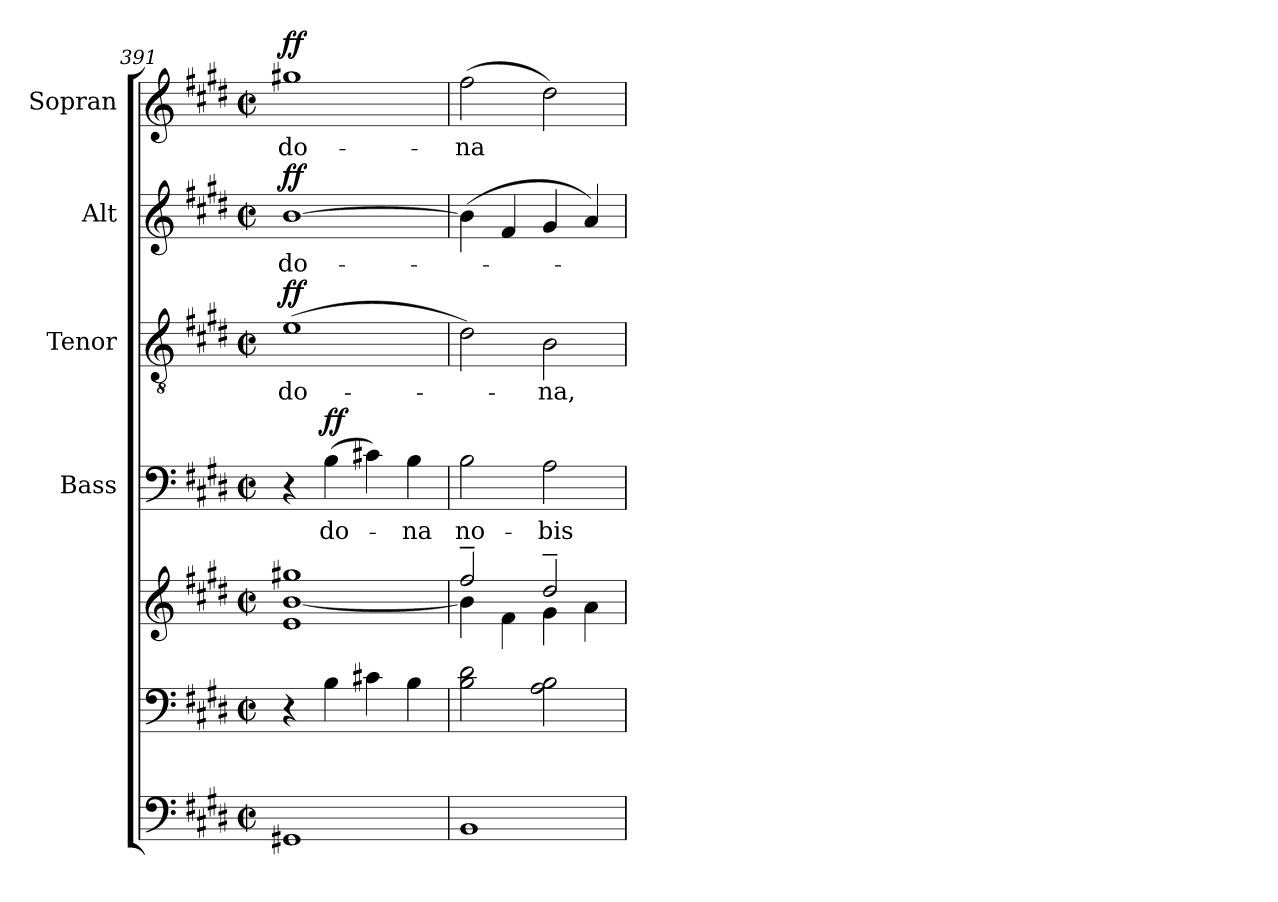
**kern	**kern	**kern	**kern	**text	**dynam	**kern	**text	**dynam	**kern	**text	**dynam	**kern	**text	**dynam
*part6	*part5	*part5	*part4	*part4	*part4	*part3	*part3	*part3	*part2	*part2	*part2	*part1	*part1	*part1
*staff7	*staff6	*staff5	*staff4	*staff4	*staff4	*staff3	*staff3	*staff3	*staff2	*staff2	*staff2	*staff1	*staff1	*staff1
*	*	*	*I"Bass	*	*	*I"Tenor	*	*	*I"Alt	*	*	*I"Sopran	*	*
*	*	*	*I'B.	*	*	*I'T.	*	*	*I'A.	*	*	*I'S.	*	*
*clefF4	*clefF4	*clefG2	*clefF4	*	*	*clefGv2	*	*	*clefG2	*	*	*clefG2	*	*
*ITrd7c12	*	*	*	*	*	*	*	*	*	*	*	*	*	*
*k[f#c#g#d#]	*k[f#c#g#d#]	*k[f#c#g#d#]	*k[f#c#g#d#]	*	*	*k[f#c#g#d#]	*	*	*k[f#c#g#d#]	*	*	*k[f#c#g#d#]	*	*
*E:	*E:	*E:	*E:	*	*	*E:	*	*	*E:	*	*	*E:	*	*
*M2/2	*M2/2	*M2/2	*M2/2	*	*	*M2/2	*	*	*M2/2	*	*	*M2/2	*	*
*met(c|)	*met(c|)	*met(c|)	*met(c|)	*	*	*met(c|)	*	*	*met(c|)	*	*	*met(c|)	*	*
=391	=391	=391	=391	=391	=391	=391	=391	=391	=391	=391	=391	=391	=391	=391
*	*	*^	*	*	*	*	*	*	*	*	*	*	*	*
!	!	!	!	!	!	!	!	!LO:LY:b	!LO:DY:a	!	!LO:LY:b	!LO:DY:a	!	!LO:LY:b	!LO:DY:a
1GGG#X	4r	1gg#X	1e [<1b	4r	.	.	(>1e	do-	ff	[1b	do-	ff	1gg#X	do-	ff
!	!	!	!	!	!LO:LY:b	!LO:DY:a	!	!	!	!	!	!	!	!	!
.	4B\	.	.	(>4B\	do-	ff	.	.	.	.	.	.	.	.	.
.	4c#X\	.	.	4c#X\)	.	.	.	.	.	.	.	.	.	.	.
!	!	!	!	!	!LO:LY:b	!	!	!	!	!	!	!	!	!	!
.	4B\	.	.	4B\	-na	.	.	.	.	.	.	.	.	.	.
=392	=392	=392	=392	=392	=392	=392	=392	=392	=392	=392	=392	=392	=392	=392	=392
!	!	!	!	!	!LO:LY:b	!	!	!	!	!	!	!	!	!LO:LY:b	!
1BBB	2B\ 2d#\	2ff#~>/	4b\]	2B\	no-	.	2d#\)	.	.	(<4b\]	.	.	(>2ff#\	-na	.
.	.	.	4f#\	.	.	.	.	.	.	4f#/	.	.	.	.	.
!	!	!	!	!	!LO:LY:b	!	!	!LO:LY:b	!	!	!	!	!	!	!
.	2A\ 2B\	2dd#~>/	4g#\	2A\	-bis	.	2B\	-na,	.	4g#/	.	.	2dd#\)	.	.
.	.	.	4a\	.	.	.	.	.	.	4a/)	.	.	.	.	.
*	*	*v	*v	*	*	*	*	*	*	*	*	*	*	*	*
=	=	=	=	=	=	=	=	=	=	=	=	=	=	=
*-	*-	*-	*-	*-	*-	*-	*-	*-	*-	*-	*-	*-	*-	*-
